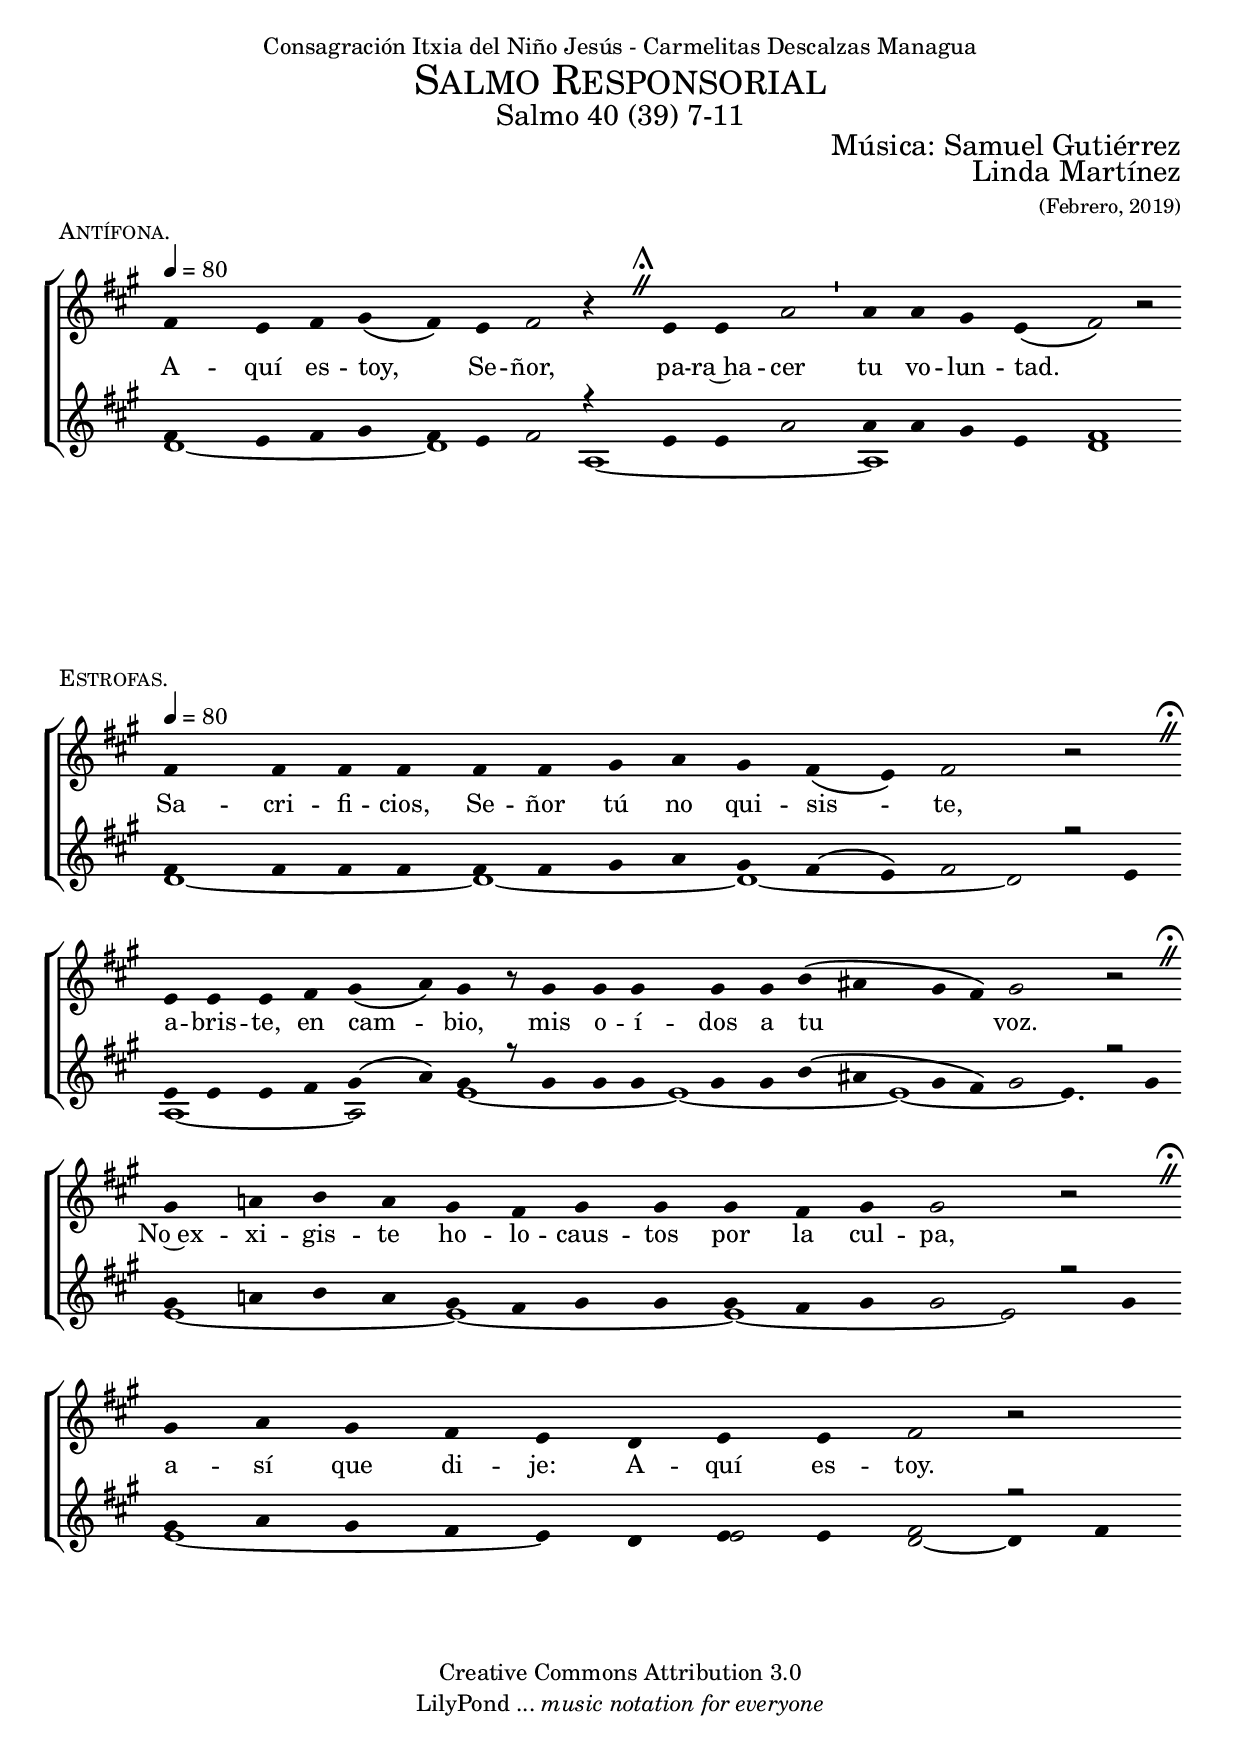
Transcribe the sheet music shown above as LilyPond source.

% ****************************************************************
%	Salmo responsorial - Melodia vaticana
%	by serach.sam@
% ****************************************************************
\language "espanol"
\version "2.19.82"

% --- includes
\include "gregorian.ly"

%#(set-global-staff-size 18.5)


% --- Cabecera
\markup { \fill-line { \center-column { \fontsize #5 \smallCaps "Salmo Responsorial" \fontsize #2 "Salmo 40 (39) 7-11" } } }
\markup { \fill-line { " " \fontsize #2 "Música: Samuel Gutiérrez"  } }
\markup { \fill-line { " " \right-column { \fontsize #2 "Linda Martínez" \small "(Febrero, 2019)" } } }
\header {
    dedication = "Consagración Itxia del Niño Jesús - Carmelitas Descalzas Managua"
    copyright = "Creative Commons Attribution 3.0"
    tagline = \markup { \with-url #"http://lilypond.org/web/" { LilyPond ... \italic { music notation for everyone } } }
    breakbefore = ##t
}

% --- Musica

% --- Antifona
melody_antifona = \relative do' {
  \tempo 4 = 80
  \key la \major
  \set Score.timing = ##f
  fas4 mi4 fas4 sols4( fas4) mi4 fas2 r4 \divisioMaior
  mi8 mi8 la2 \divisioMinima la4 la4 sols4 mi4( fas2) r2 \finalis \break
  s32
}
letter_antifona = \lyricmode {
  A -- quí es -- toy, Se -- ñor, pa -- ra~ha -- cer tu vo -- lun -- tad.
}
% --- acordes
harmony_antifona = \new ChordNames { 
    \chordmode { 
        \italianChords
        
    }
}

% --- organ
organ_antifona = \relative do' {
  \key la \major
  \set Score.timing = ##f
  <<
    {fas4 mi fas sols fas mi fas2 r4 mi8 mi la2 la4 la sols mi fas1}
    \\
    {re1~ re la~ la re}
  >>
   \finalis
}

% --- Antifona
\score {
<<
  \new ChoirStaff <<
   \new Voice = "antifona" {<<
     \set Staff.midiInstrument = #"choir aahs"
     \melody_antifona
   >>}
   \new Lyrics = "antifona" \lyricsto antifona \letter_antifona
   \new Staff <<
     \set Staff.midiInstrument = #"church organ"
     \set Staff.midiMaximumVolume = #0.6
     \organ_antifona
   >>
  >>
>>
    \midi { }
    \layout {
      \context {
    \Staff \RemoveEmptyStaves
    % To use the setting globally, uncomment the following line:
    % \override VerticalAxisGroup.remove-first = ##t
  }
      \context {
        \Staff
        \remove "Time_signature_engraver"
        \remove "Bar_engraver"
        \hide Stem
      }
      \context {
        \Voice
        \override Stem.length = #0
      }
      \context {
        \Score
        barAlways = ##t
      }
    }
    \header {
      piece = \markup {\smallCaps "Antífona."}
    }
}


% --- Estrofa
melody_stanza = \relative do' {
  \tempo 4 = 80
  \key la \major
  \set Score.timing = ##f
  fas4 fas4 fas4 fas4 fas4 fas4 sols4 la4 sols4 fas4( mi4) fas2 r2 \divisioMaxima \break
  mi4 mi4 mi4 fas4 sols4( la4) sols4 r8 sols4 sols4 sols4 sols4 sols4 si4( las4 sols4 fas4) sols2 r2\divisioMaxima \break
  sols4 la4 si4 la4 sols4 fas4 sols4 sols4 sols4 fas4 sols4 sols2 r2\divisioMaxima \break
  sols4 la4 sols4 fas4 mi4 re4 mi4 mi4 fas2 r2\finalis \break
  s32-"R."
}

letter_stanza_uno = \lyricmode {
  Sa -- cri -- fi -- cios, Se -- ñor tú no qui -- sis -- te,
  a -- bris -- te, en cam -- bio, mis o -- í -- dos a tu voz.
  No~ex -- xi -- gis -- te ho -- lo -- caus -- tos por la cul -- pa,
  a -- sí que di -- je: A -- quí es -- toy.
}

letter_stanza_dos = \lyricmode {
  \once \override LyricText.self-alignment-X = #LEFT
  "En tus libros" se me or -- de -- na
  \once \override LyricText.self-alignment-X = #LEFT
  "ha" cer tu
  \once \override LyricText.self-alignment-X = #LEFT
  "vo" lun tad;
  es -- to es, Se _ -- ñor,
  \once \override LyricText.self-alignment-X = #LEFT
  "lo que" de -- se -- o:
  tu ley en me
  \once \override LyricText.self-alignment-X = #LEFT
  "dio de" mi co -- ra -- zón.
}

letter_stanza_tres = \lyricmode {
  \once \override LyricText.self-alignment-X = #LEFT
  "He aunucia" do tu jus -- ti -- cia
  \once \override LyricText.self-alignment-X = #LEFT
  "en" la gran
  \once \override LyricText.self-alignment-X = #LEFT
  "asam" ble a;
  no he _ _ _ _
  \once \override LyricText.self-alignment-X = #LEFT
  "cerrado" mis la -- bios,
  tú lo sa -- bes,
  \once \override LyricText.self-alignment-X = #LEFT
  "Se" _ -- ñor. _
}

letter_stanza_cuatro = \lyricmode {
  \once \override LyricText.self-alignment-X = #LEFT
  "No ca" llé tu jus -- ti -- cia,
  \once \override LyricText.self-alignment-X = #LEFT
  "antes bien," pro -- cla
  \once \override LyricText.self-alignment-X = #LEFT
  "mé tu lealtad y tu aux" xi -- lio.
  Ta a -- mor y tu le 
  \once \override LyricText.self-alignment-X = #LEFT
  "altad no los he o" cul ta -- do
  a la gran _
  \once \override LyricText.self-alignment-X = #LEFT
  "a" sam ble a. _
}

% --- organ
organ_stanza = \relative do' {
  \key la \major
  \set Score.timing = ##f
  <<
    {
        fas4 fas4 fas4 fas4 fas4 fas4 sols4 la4 sols4 fas4( mi4) fas2 r2
        mi4 mi4 mi4 fas4 sols4( la4) sols4 r8 sols4 sols4 sols4 sols4 sols4 si4( las4 sols4 fas4) sols2 r2
        sols4 la4 si4 la4 sols4 fas4 sols4 sols4 sols4 fas4 sols4 sols2 r2
        sols4 la4 sols4 fas4 mi4 re4 mi4 mi4 fas2 r2
    }
    \\
    {
      re1~ re~ re~ re2 mi4
      la,1~ la2 mi'1~ mi~ mi~ mi4. sols4
      mi1~ mi~ mi~ mi2 sols4
      mi1~ mi4 re4 mi2 re2~ re4 fas4
    }
  >>
   \finalis
}

% --- acordes
harmony_stanza = \new ChordNames { 
  \chordmode { 
    \italianChords
  }
}

% --- Estrofa
\score {
<<
    \new ChoirStaff <<
        \new Voice = "stanza" <<
            \set Staff.midiInstrument = #"choir aahs"
            \melody_stanza
        >>
        \new Lyrics = "primera" \lyricsto stanza \letter_stanza_uno
        %\new Lyrics = "segunda" \lyricsto stanza \letter_stanza_dos
        %\new Lyrics = "tercera" \lyricsto stanza \letter_stanza_tres
        %\new Lyrics = "cuarta" \lyricsto stanza \letter_stanza_cuatro
        \new Staff <<
         \set Staff.midiInstrument = #"church organ"
         \set Staff.midiMaximumVolume = #0.6
         \organ_stanza
       >>
    >>
>>
    \midi { }
    \layout {
      ragged-right = ##f
      \context {
        \Staff
        \remove "Time_signature_engraver"
        \remove "Bar_engraver"
        \hide Stem
      }
      \context {
        \Voice
        \override Stem.length = #0
      }
      \context {
        \Score
        barAlways = ##t
      }
      \context {
    \Staff \RemoveEmptyStaves
    % To use the setting globally, uncomment the following line:
    % \override VerticalAxisGroup.remove-first = ##t
  }
    }
    \header {
      piece = \markup {\smallCaps "Estrofas."}
    }
}


% --- Papel
\paper{
  #(set-default-paper-size "letter")
}